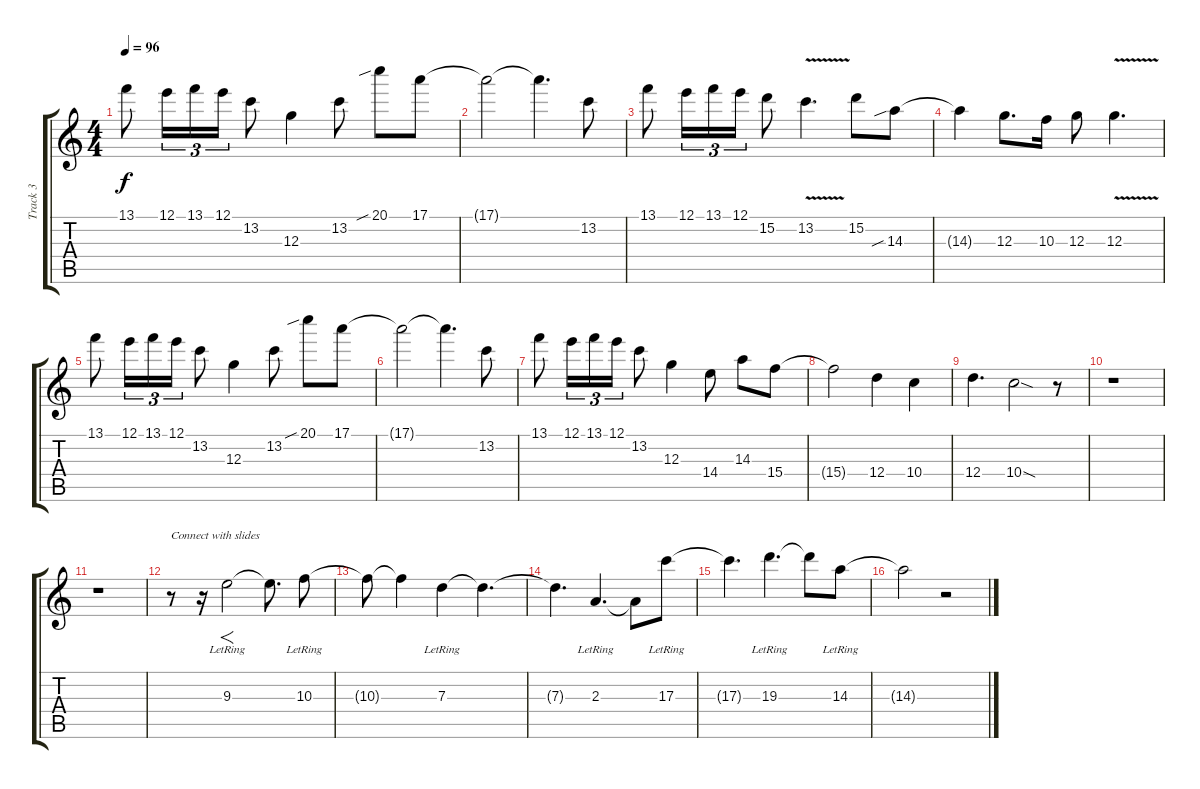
\track ("Track 3" "Track 3") {instrument overdrivenguitar}
\staff {score tabs}
\tuning (E4 B3 G3 D3 A2 E2) {hide}
\ts (4 4)
\tempo 96
\clef g2
\ks c
13.1.8{dy f} 12.1.16{tu (3 2)} 13.1.16{tu (3 2)} 12.1.16{tu (3 2)} 13.2.8 12.3.4 13.2.8 20.1{sib}.8 17.1.8 |
17.1{t}.2 17.1{t}.4{d} 13.2.8 |
13.1.8 12.1.16{tu (3 2)} 13.1.16{tu (3 2)} 12.1.16{tu (3 2)} 15.2.8 13.2{v}.4{d} 15.2.8 14.3{sib}.8 |
14.3{t}.4 12.3.8{d} 10.3.16 12.3.8 12.3{v}.4{d} |
13.1.8 12.1.16{tu (3 2)} 13.1.16{tu (3 2)} 12.1.16{tu (3 2)} 13.2.8 12.3.4 13.2.8 20.1{sib}.8 17.1.8 |
17.1{t}.2 17.1{t}.4{d} 13.2.8 |
13.1.8 12.1.16{tu (3 2)} 13.1.16{tu (3 2)} 12.1.16{tu (3 2)} 13.2.8 12.3.4 14.4.8 14.3.8 15.4.8 |
15.4{t}.2 12.4.4 10.4.4 |
12.4.4{d} 10.4{sod}.2 r.8 |
r.1 |
r.1 |
r.8{txt "Connect with slides"} r.16 9.3{lr}.2{f} 9.3{t}.8{d} 10.3{lr}.8 |
10.3{t}.8 10.3{t}.4 7.3{lr}.4 7.3{t}.4{d} |
7.3{t}.4{d} 2.3{lr}.4{d} 2.3{t}.8 17.3{lr}.8 |
17.3{t}.4{d} 19.3{lr}.4{d} 19.3{t}.8 14.3{lr}.8 |
14.3{t}.2 r.2
